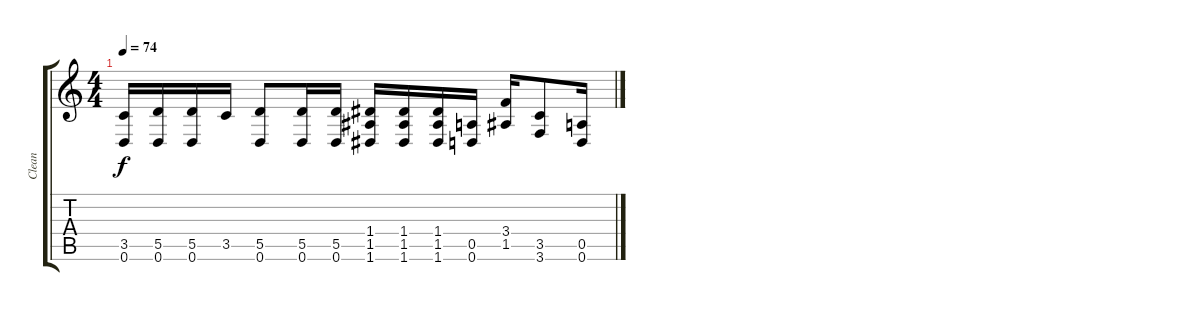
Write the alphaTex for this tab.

\track ("Clean" "Clean") {instrument electricguitarclean}
\staff {score tabs}
\tuning (D4 D4 A3 D3 A2 D2) {hide}
\ts (4 4)
\tempo 74
\clef g2
\ks c
(3.5{t} 0.6{t}).16{dy f} (5.5 0.6).16 (5.5 0.6).16 3.5.16 (5.5 0.6).8 (5.5 0.6).16 (5.5 0.6).16 (1.4 1.5 1.6).16 (1.4 1.5 1.6).16 (1.4 1.5 1.6).16 (0.5 0.6).16 (3.4 1.5).16 (3.5 3.6).8 (0.5 0.6).16
